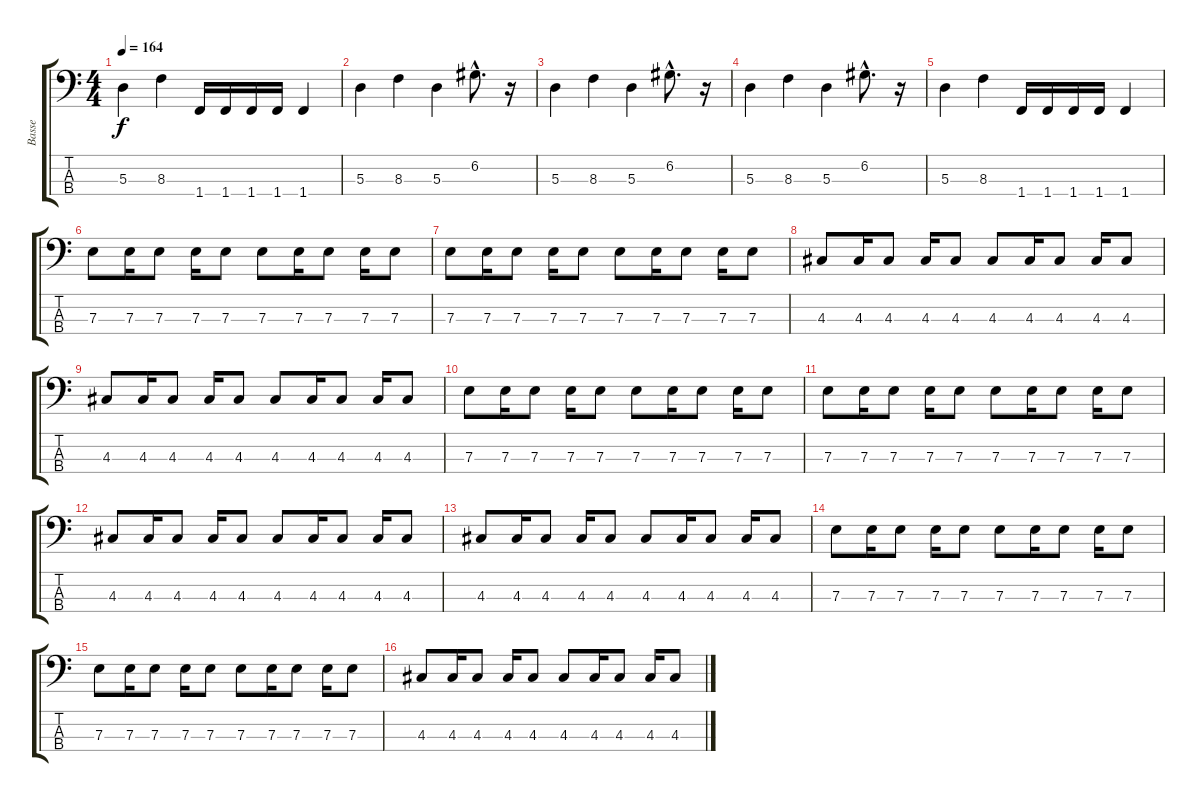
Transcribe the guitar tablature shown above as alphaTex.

\track ("Basse" "Basse") {instrument electricbassfinger}
\staff {score tabs}
\tuning (G2 D2 A1 E1) {hide}
\ts (4 4)
\tempo 164
\clef f4
\ks c
5.3.4{dy f} 8.3.4 1.4.16 1.4.16 1.4.16 1.4.16 1.4.4 |
5.3.4 8.3.4 5.3.4 6.2{hac}.8{d} r.16 |
5.3.4 8.3.4 5.3.4 6.2{hac}.8{d} r.16 |
5.3.4 8.3.4 5.3.4 6.2{hac}.8{d} r.16 |
5.3.4 8.3.4 1.4.16 1.4.16 1.4.16 1.4.16 1.4.4 |
7.3.8 7.3.16 7.3.8 7.3.16 7.3.8 7.3.8 7.3.16 7.3.8 7.3.16 7.3.8 |
7.3.8 7.3.16 7.3.8 7.3.16 7.3.8 7.3.8 7.3.16 7.3.8 7.3.16 7.3.8 |
4.3.8 4.3.16 4.3.8 4.3.16 4.3.8 4.3.8 4.3.16 4.3.8 4.3.16 4.3.8 |
4.3.8 4.3.16 4.3.8 4.3.16 4.3.8 4.3.8 4.3.16 4.3.8 4.3.16 4.3.8 |
7.3.8 7.3.16 7.3.8 7.3.16 7.3.8 7.3.8 7.3.16 7.3.8 7.3.16 7.3.8 |
7.3.8 7.3.16 7.3.8 7.3.16 7.3.8 7.3.8 7.3.16 7.3.8 7.3.16 7.3.8 |
4.3.8 4.3.16 4.3.8 4.3.16 4.3.8 4.3.8 4.3.16 4.3.8 4.3.16 4.3.8 |
4.3.8 4.3.16 4.3.8 4.3.16 4.3.8 4.3.8 4.3.16 4.3.8 4.3.16 4.3.8 |
7.3.8 7.3.16 7.3.8 7.3.16 7.3.8 7.3.8 7.3.16 7.3.8 7.3.16 7.3.8 |
7.3.8 7.3.16 7.3.8 7.3.16 7.3.8 7.3.8 7.3.16 7.3.8 7.3.16 7.3.8 |
4.3.8 4.3.16 4.3.8 4.3.16 4.3.8 4.3.8 4.3.16 4.3.8 4.3.16 4.3.8
